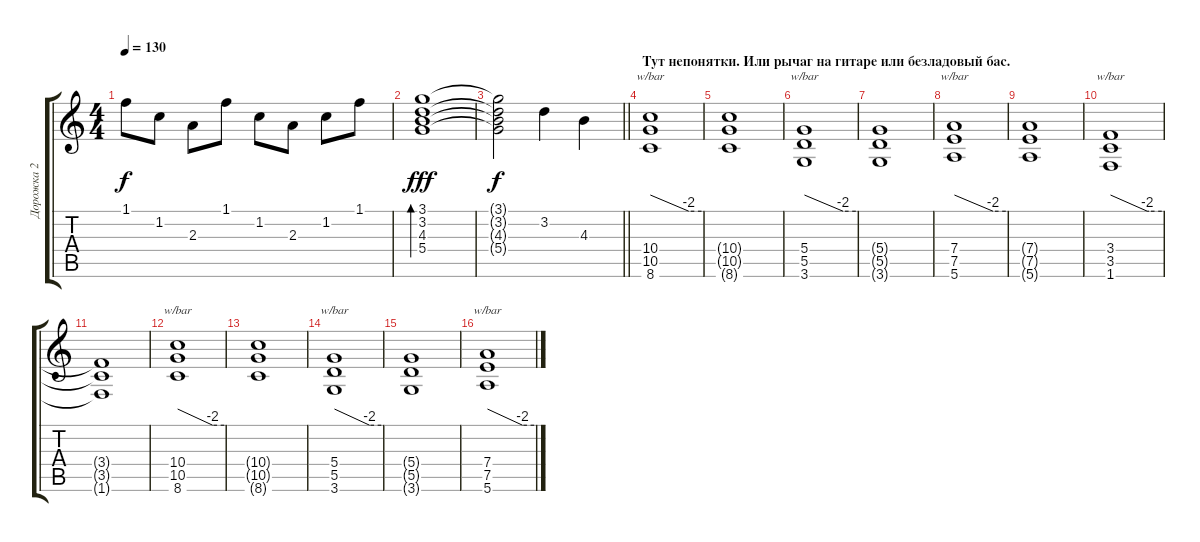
\track ("Дорожка 2" "Дорожка 2") {instrument overdrivenguitar}
\staff {score tabs}
\tuning (E4 B3 G3 D3 A2 E2) {hide}
\ts (4 4)
\tempo 130
\clef g2
\ks c
1.1.8{dy f} 1.2.8 2.3.8 1.1.8 1.2.8 2.3.8 1.2.8 1.1.8 |
(3.1 3.2 4.3 5.4).1{bd 480 dy fff} |
\barLineRight lightlight
(3.1{t} 3.2{t} 4.3{t} 5.4{t}).2{dy f} 3.2.4 4.3.4 |
\section ("" "Тут непонятки. Или рычаг на гитаре или безладовый бас. ")
(10.4 10.5 8.6).1{tbe (custom default 0 0 45 -8 60 -8) instrument electricguitarclean} |
(10.4{t} 10.5{t} 8.6{t}).1 |
(5.4 5.5 3.6).1{tbe (custom default 0 0 45 -8 60 -8)} |
(5.4{t} 5.5{t} 3.6{t}).1 |
(7.4 7.5 5.6).1{tbe (custom default 0 0 45 -8 60 -8)} |
(7.4{t} 7.5{t} 5.6{t}).1 |
(3.4 3.5 1.6).1{tbe (custom default 0 0 43 -8 45 -8 60 -8)} |
(3.4{t} 3.5{t} 1.6{t}).1 |
(10.4 10.5 8.6).1{tbe (custom default 0 0 45 -8 60 -8) instrument electricguitarclean} |
(10.4{t} 10.5{t} 8.6{t}).1 |
(5.4 5.5 3.6).1{tbe (custom default 0 0 45 -8 60 -8)} |
(5.4{t} 5.5{t} 3.6{t}).1 |
(7.4 7.5 5.6).1{tbe (custom default 0 0 45 -8 60 -8)}
